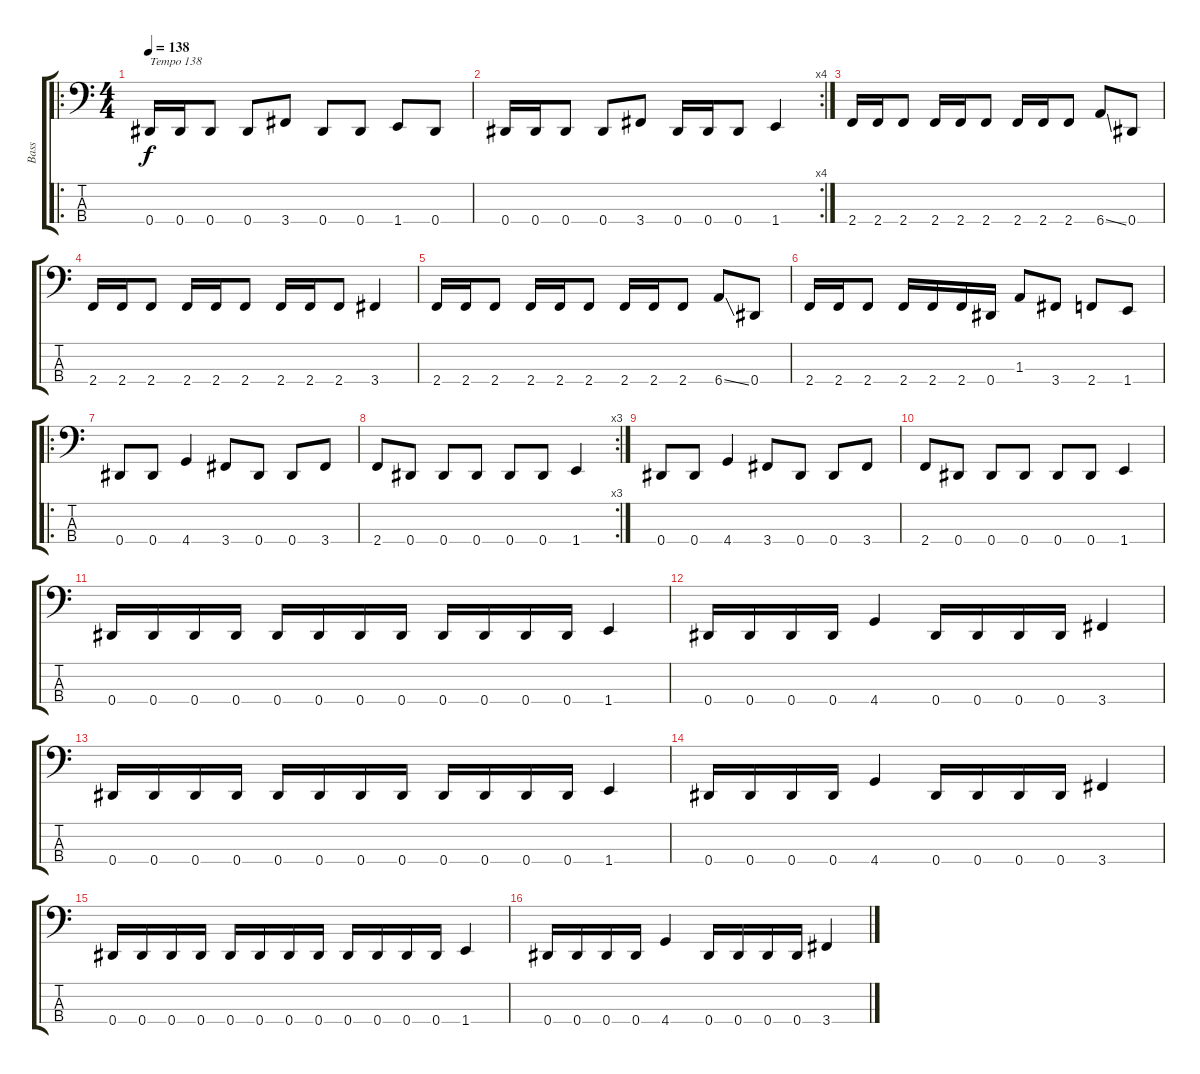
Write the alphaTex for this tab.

\track ("Bass" "Bass") {instrument electricbasspick}
\staff {score tabs}
\tuning (Gb2 Db2 Ab1 Eb1) {hide}
\ro
\ts (4 4)
\tempo 138
\clef f4
\ks c
0.4.16{txt "Tempo 138" dy f} 0.4.16 0.4.8 0.4.8 3.4.8 0.4.8 0.4.8 1.4.8 0.4.8 |
\rc 4
0.4.16 0.4.16 0.4.8 0.4.8 3.4.8 0.4.16 0.4.16 0.4.8 1.4.4 |
2.4.16 2.4.16 2.4.8 2.4.16 2.4.16 2.4.8 2.4.16 2.4.16 2.4.8 6.4{ss}.8 0.4.8 |
2.4.16 2.4.16 2.4.8 2.4.16 2.4.16 2.4.8 2.4.16 2.4.16 2.4.8 3.4.4 |
2.4.16 2.4.16 2.4.8 2.4.16 2.4.16 2.4.8 2.4.16 2.4.16 2.4.8 6.4{ss}.8 0.4.8 |
2.4.16 2.4.16 2.4.8 2.4.16 2.4.16 2.4.16 0.4.16 1.3.8 3.4.8 2.4.8 1.4.8 |
\ro
0.4.8 0.4.8 4.4.4 3.4.8 0.4.8 0.4.8 3.4.8 |
\rc 3
2.4.8 0.4.8 0.4.8 0.4.8 0.4.8 0.4.8 1.4.4 |
0.4.8 0.4.8 4.4.4 3.4.8 0.4.8 0.4.8 3.4.8 |
2.4.8 0.4.8 0.4.8 0.4.8 0.4.8 0.4.8 1.4.4 |
0.4.16 0.4.16 0.4.16 0.4.16 0.4.16 0.4.16 0.4.16 0.4.16 0.4.16 0.4.16 0.4.16 0.4.16 1.4.4 |
0.4.16 0.4.16 0.4.16 0.4.16 4.4.4 0.4.16 0.4.16 0.4.16 0.4.16 3.4.4 |
0.4.16 0.4.16 0.4.16 0.4.16 0.4.16 0.4.16 0.4.16 0.4.16 0.4.16 0.4.16 0.4.16 0.4.16 1.4.4 |
0.4.16 0.4.16 0.4.16 0.4.16 4.4.4 0.4.16 0.4.16 0.4.16 0.4.16 3.4.4 |
0.4.16 0.4.16 0.4.16 0.4.16 0.4.16 0.4.16 0.4.16 0.4.16 0.4.16 0.4.16 0.4.16 0.4.16 1.4.4 |
0.4.16 0.4.16 0.4.16 0.4.16 4.4.4 0.4.16 0.4.16 0.4.16 0.4.16 3.4.4
